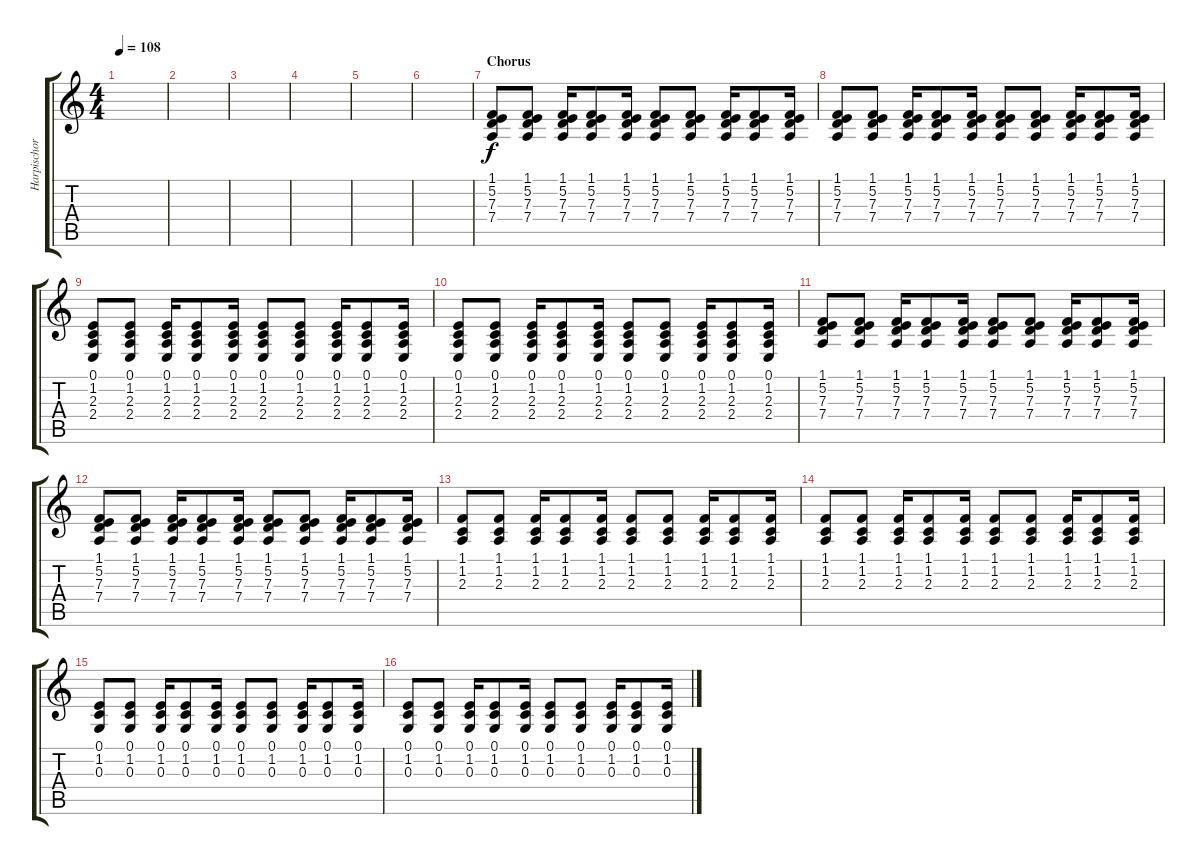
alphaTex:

\track ("Harpischord" "Harpischor") {instrument harpsichord}
\staff {score tabs}
\tuning (E4 B3 G3 D3 A2 E2) {hide}
\ts (4 4)
\tempo 108
\clef g2
\ks c
|
|
|
|
|
|
\section ("" "Chorus")
(1.1 5.2 7.3 7.4).8 (1.1 5.2 7.3 7.4).8 (1.1 5.2 7.3 7.4).16 (1.1 5.2 7.3 7.4).8 (1.1 5.2 7.3 7.4).16 (1.1 5.2 7.3 7.4).8 (1.1 5.2 7.3 7.4).8 (1.1 5.2 7.3 7.4).16 (1.1 5.2 7.3 7.4).8 (1.1 5.2 7.3 7.4).16 |
(1.1 5.2 7.3 7.4).8 (1.1 5.2 7.3 7.4).8 (1.1 5.2 7.3 7.4).16 (1.1 5.2 7.3 7.4).8 (1.1 5.2 7.3 7.4).16 (1.1 5.2 7.3 7.4).8 (1.1 5.2 7.3 7.4).8 (1.1 5.2 7.3 7.4).16 (1.1 5.2 7.3 7.4).8 (1.1 5.2 7.3 7.4).16 |
(0.1 1.2 2.3 2.4).8 (0.1 1.2 2.3 2.4).8 (0.1 1.2 2.3 2.4).16 (0.1 1.2 2.3 2.4).8 (0.1 1.2 2.3 2.4).16 (0.1 1.2 2.3 2.4).8 (0.1 1.2 2.3 2.4).8 (0.1 1.2 2.3 2.4).16 (0.1 1.2 2.3 2.4).8 (0.1 1.2 2.3 2.4).16 |
(0.1 1.2 2.3 2.4).8 (0.1 1.2 2.3 2.4).8 (0.1 1.2 2.3 2.4).16 (0.1 1.2 2.3 2.4).8 (0.1 1.2 2.3 2.4).16 (0.1 1.2 2.3 2.4).8 (0.1 1.2 2.3 2.4).8 (0.1 1.2 2.3 2.4).16 (0.1 1.2 2.3 2.4).8 (0.1 1.2 2.3 2.4).16 |
(1.1 5.2 7.3 7.4).8 (1.1 5.2 7.3 7.4).8 (1.1 5.2 7.3 7.4).16 (1.1 5.2 7.3 7.4).8 (1.1 5.2 7.3 7.4).16 (1.1 5.2 7.3 7.4).8 (1.1 5.2 7.3 7.4).8 (1.1 5.2 7.3 7.4).16 (1.1 5.2 7.3 7.4).8 (1.1 5.2 7.3 7.4).16 |
(1.1 5.2 7.3 7.4).8 (1.1 5.2 7.3 7.4).8 (1.1 5.2 7.3 7.4).16 (1.1 5.2 7.3 7.4).8 (1.1 5.2 7.3 7.4).16 (1.1 5.2 7.3 7.4).8 (1.1 5.2 7.3 7.4).8 (1.1 5.2 7.3 7.4).16 (1.1 5.2 7.3 7.4).8 (1.1 5.2 7.3 7.4).16 |
(1.1 1.2 2.3).8 (1.1 1.2 2.3).8 (1.1 1.2 2.3).16 (1.1 1.2 2.3).8 (1.1 1.2 2.3).16 (1.1 1.2 2.3).8 (1.1 1.2 2.3).8 (1.1 1.2 2.3).16 (1.1 1.2 2.3).8 (1.1 1.2 2.3).16 |
(1.1 1.2 2.3).8 (1.1 1.2 2.3).8 (1.1 1.2 2.3).16 (1.1 1.2 2.3).8 (1.1 1.2 2.3).16 (1.1 1.2 2.3).8 (1.1 1.2 2.3).8 (1.1 1.2 2.3).16 (1.1 1.2 2.3).8 (1.1 1.2 2.3).16 |
(0.1 1.2 0.3).8 (0.1 1.2 0.3).8 (0.1 1.2 0.3).16 (0.1 1.2 0.3).8 (0.1 1.2 0.3).16 (0.1 1.2 0.3).8 (0.1 1.2 0.3).8 (0.1 1.2 0.3).16 (0.1 1.2 0.3).8 (0.1 1.2 0.3).16 |
(0.1 1.2 0.3).8 (0.1 1.2 0.3).8 (0.1 1.2 0.3).16 (0.1 1.2 0.3).8 (0.1 1.2 0.3).16 (0.1 1.2 0.3).8 (0.1 1.2 0.3).8 (0.1 1.2 0.3).16 (0.1 1.2 0.3).8 (0.1 1.2 0.3).16
